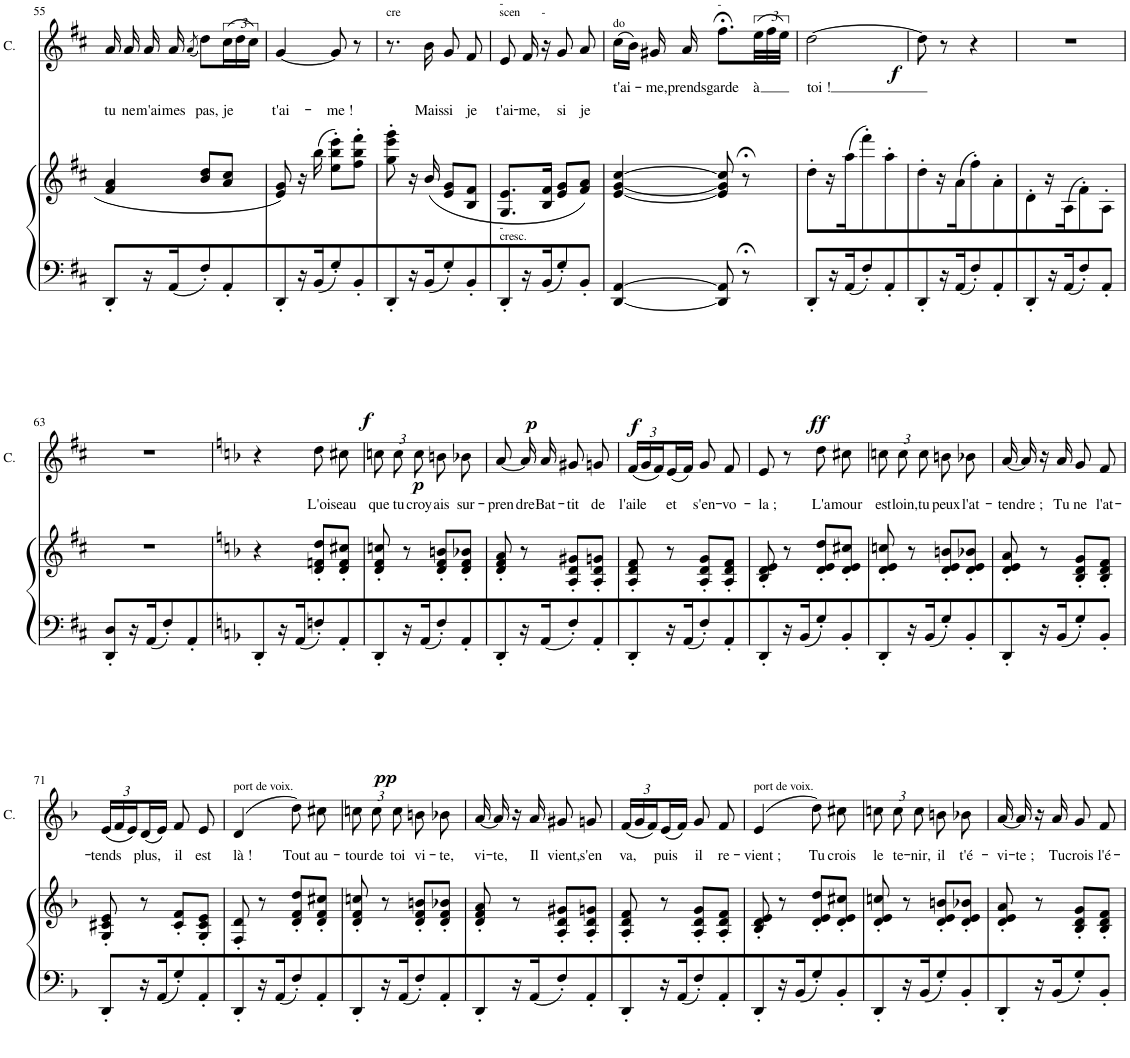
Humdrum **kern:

**kern	**kern	**dynam	**kern	**text	**dynam
*part2	*part2	*part2	*part1	*part1	*part1
*staff3	*staff2	*staff2/3	*staff1	*staff1	*staff1
*I"Piano	*	*	*I"CARMEN	*	*
*I'Pno	*	*	*I'C.	*	*
!!LO:PB:g=z
*clefF4	*clefG2	*	*clefG2	*	*
*k[f#c#]	*k[f#c#]	*	*k[f#c#]	*	*
*M2/4	*M2/4	*	*M2/4	*	*
=55	=55	=55	=55	=55	=55
!	!	!	!	!LO:LY:b	!
8DD'/L	4f#/ 4a/	.	16a/	tu	.
!	!	!	!	!LO:LY:b	!
.	.	.	16a/	ne	.
!	!	!	!	!LO:LY:b	!
16r	.	.	16a/	m'ai-	.
!	!	!	!	!LO:LY:b	!
16AA/J	.	.	16a/	-mes	.
.	.	.	(8qa/	.	.
!	!	!	!	!LO:LY:b	!
8F#'/	8b/ 8dd/L	.	8dd\L)	pas,	.
!	!	!	!	!LO:LY:b	!
8AA'/	8a/ 8cc#/J	.	(24cc#\L	je	.
.	.	.	24dd\	.	.
.	.	.	24cc#\JJ)	.	.
=56	=56	=56	=56	=56	=56
!	!	!	!	!LO:LY:b	!
8DD'/	8e/ 8g/	.	[4g/	t'ai-	.
16r	16r	.	.	.	.
!	!	!LO:DY:b=2	!	!	!
16BB/J	(16bb\	f	.	.	.
!	!	!	!	!LO:LY:b	!
8G'/	8ee\' 8bb\' 8eee\'L)	.	8g/]	-me !	.
8BB'/	8ff#\' 8bb\' 8fff#\'J	.	8r	.	.
=57	=57	=57	=57	=57	=57
!	!	!	!LO:TX:a:t=cre	!	!
8DD'/	8gg\' 8eee\' 8ggg\'	.	8.r	.	.
16r	16r	.	.	.	.
!	!	!LO:DY:b=2	!	!LO:LY:b	!
16BB/J	(16b/	p	16b\	Mais	.
!	!	!	!	!LO:LY:b	!
8G'/	8e/ 8g/L	.	8g/	si	.
!	!	!	!	!LO:LY:b	!
8BB'/	8B/ 8f#/J	.	8f#/	je	.
=58	=58	=58	=58	=58	=58
!	!	!	!LO:TX:a:t=scen	!	!
!	!	!	!LO:TX:a:t=-	!	!
!LO:TX:a:t=cresc.	!	!	!	!	!
!LO:TX:a:t=-	!	!	!	!	!
!	!	!	!	!LO:LY:b	!
8DD'/	8.G/ 8.e/L	.	8e/	t'ai-	.
!	!	!	!	!LO:LY:b	!
16r	.	.	16f#/	-me,	.
!	!	!	!LO:TX:a:t=-	!	!
16BB/J	16B/ 16f#/Jk	.	16r	.	.
!	!	!	!	!LO:LY:b	!
8G'/	8e/ 8g/L	.	8g/	si	.
!	!	!	!	!LO:LY:b	!
8BB'/J	8f#/ 8a/J)	.	8a/	je	.
=59	=59	=59	=59	=59	=59
!	!	!	!LO:TX:a:t=do	!	!
!	!	!LO:DY:b=2	!	!LO:LY:b	!
[4DD/ [4AA/	[4e/ [4g/ [4cc#/	f	(16cc#\LL	t'ai-	.
.	.	.	16b\JJ)	.	.
!	!	!	!	!LO:LY:b	!
.	.	.	16g#X/	-me,	.
!	!	!	!	!LO:LY:b	!
.	.	.	16a/	prends	.
!	!	!	!LO:TX:a:t=-	!	!
!	!	!	!	!LO:LY:b	!LO:DY:b
8DD/] 8AA/]	8e/] 8g/] 8cc#/]	.	8.ff#;<\L	garde	f
8r;<	8r;<	.	.	.	.
!	!	!	!	!LO:LY:b	!
.	.	.	(48ee\LL	à	.
.	.	.	48ff#\	.	.
.	.	.	48ee\JJJ)	.	.
=60	=60	=60	=60	=60	=60
!	!	!LO:DY:b=2	!	!LO:LY:b	!
8DD'/L	8dd'\L	ff	[2dd\	toi !	.
16r	16r	.	.	.	.
16AA/J	(16aa\J	.	.	.	.
8F#'/	8fff#'\)	.	.	.	.
8AA'/	8aa'\	.	.	.	.
=61	=61	=61	=61	=61	=61
8DD'/	8dd'\	.	8dd\]	.	.
16r	16r	.	8r	.	.
16AA/J	(16a\J	.	.	.	.
8F#'/	8ff#'\)	.	4r	.	.
8AA'/	8a'\	.	.	.	.
=62	=62	=62	=62	=62	=62
8DD'/	8d'\	.	2r	.	.
16r	16r	.	.	.	.
16AA/J	(16A\J	.	.	.	.
8F#'/	8f#'\)	.	.	.	.
8AA'/J	8A'\J	.	.	.	.
!!LO:LB:g=z
=63	=63	=63	=63	=63	=63
8DD/' 8D/'L	2r	.	2r	.	.
16r	.	.	.	.	.
16AA/J	.	.	.	.	.
8F#'/	.	.	.	.	.
8AA'/	.	.	.	.	.
=64	=64	=64	=64	=64	=64
*k[b-]	*k[b-]	*	*k[b-]	*	*
8DD'/	4r	.	4r	.	.
16r	.	.	.	.	.
!	!	!LO:DY:b=2	!	!	!
16AA/J	.	pp	.	.	.
!	!	!	!	!LO:LY:b	!LO:DY:b
8Fn'/	8d/' 8fn/' 8dd/'L	.	8dd\	L'oi-	p
!	!	!	!	!LO:LY:b	!
8AA'/	8d/' 8f/' 8cc#X/'J	.	8cc#X\	-seau	.
=65	=65	=65	=65	=65	=65
*	*	*	*Xbrackettup	*	*
!	!	!	!	!LO:LY:b	!
8DD'/	8d/' 8f/' 8ccn/'	.	12ccn\	que	.
!	!	!	!	!LO:LY:b	!
.	.	.	12cc\	tu	.
16r	8r	.	.	.	.
!	!	!	!	!LO:LY:b	!
.	.	.	12cc\	croy-	.
16AA/J	.	.	.	.	.
!	!	!	!	!LO:LY:b	!
8F'/	8d/' 8f/' 8bn/'L	.	8bn\	-ais	.
!	!	!	!	!LO:LY:b	!
8AA'/	8d/' 8f/' 8b-X/'J	.	8b-X\	sur-	.
=66	=66	=66	=66	=66	=66
!	!	!	!	!LO:LY:b	!
8DD'/	8d/' 8f/' 8a/'	.	[8a/	-pren-	.
!	!	!	!	!LO:LY:b	!
16r	8r	.	16a/]	-dre	.
!	!	!	!	!LO:LY:b	!
16AA/J	.	.	16a/	Bat-	.
!	!	!	!	!LO:LY:b	!
8F'/	8A/' 8d/' 8g#X/'L	.	8g#X/	-tit	.
!	!	!	!	!LO:LY:b	!
8AA'/	8A/' 8d/' 8gn/'J	.	8gn/	de	.
=67	=67	=67	=67	=67	=67
!	!	!	!	!LO:LY:b	!
8DD'/	8A/' 8d/' 8f/'	.	(24f/LL	l'aile	.
.	.	.	24g/	.	.
.	.	.	24f/)	.	.
!	!	!	!	!LO:LY:b	!
16r	8r	.	(16e/	et	.
16AA/J	.	.	16f/JJ)	.	.
!	!	!	!	!LO:LY:b	!
8F'/	8A/' 8d/' 8g/'L	.	8g/	s'en-	.
!	!	!	!	!LO:LY:b	!
8AA'/	8A/' 8d/' 8f/'J	.	8f/	-vo-	.
=68	=68	=68	=68	=68	=68
!	!	!	!	!LO:LY:b	!
8DD'/	8B-/' 8d/' 8e/'	.	8e/	-la ;	.
16r	8r	.	8r	.	.
16BB-/J	.	.	.	.	.
!	!	!	!	!LO:LY:b	!
8G'/	8d/' 8e/' 8dd/'L	.	8dd\	L'a-	.
!	!	!	!	!LO:LY:b	!
8BB-'/	8d/' 8e/' 8cc#X/'J	.	8cc#X\	-mour	.
=69	=69	=69	=69	=69	=69
!	!	!	!	!LO:LY:b	!
8DD'/	8d/' 8e/' 8ccn/'	.	12ccn\	est	.
!	!	!	!	!LO:LY:b	!
.	.	.	12cc\	loin,	.
16r	8r	.	.	.	.
!	!	!	!	!LO:LY:b	!
.	.	.	12cc\	tu	.
16BB-/J	.	.	.	.	.
!	!	!	!	!LO:LY:b	!
8G'/	8d/' 8e/' 8bn/'L	.	8bn\	peux	.
!	!	!	!	!LO:LY:b	!
8BB-'/	8d/' 8e/' 8b-X/'J	.	8b-X\	l'at-	.
=70	=70	=70	=70	=70	=70
!	!	!	!	!LO:LY:b	!
8DD'/	8d/' 8e/' 8a/'	.	[16a/	-ten-	.
!	!	!	!	!LO:LY:b	!
.	.	.	16a/]	-dre ;	.
16r	8r	.	16r	.	.
!	!	!	!	!LO:LY:b	!
16BB-/J	.	.	16a/	Tu	.
!	!	!	!	!LO:LY:b	!
8G'/	8B-/' 8d/' 8g/'L	.	8g/	ne	.
!	!	!	!	!LO:LY:b	!
8BB-'/J	8B-/' 8d/' 8f/'J	.	8f/	l'at-	.
!!LO:LB:g=z
=71	=71	=71	=71	=71	=71
!	!	!	!	!LO:LY:b	!
8DD'/L	8G/' 8c#X/' 8e/'	.	(24e/LL	-tends	.
.	.	.	24f/	.	.
.	.	.	24e/)	.	.
!	!	!	!	!LO:LY:b	!
16r	8r	.	(16d/	plus,	.
16AA/J	.	.	16e/JJ)	.	.
!	!	!	!	!LO:LY:b	!
8G'/	8c#/' 8f/'L	.	8f/	il	.
!	!	!	!	!LO:LY:b	!
8AA'/	8G/' 8c#/' 8e/'J	.	8e/	est	.
=72	=72	=72	=72	=72	=72
!	!	!	!LO:TX:a:t=port de voix.	!	!
!	!	!	!	!LO:LY:b	!
8DD'/	8F/' 8d/'	.	(4d/	là !	.
16r	8r	.	.	.	.
16AA/J	.	.	.	.	.
!	!	!	!	!LO:LY:b	!
8F'/	8d/' 8f/' 8dd/'L	.	8dd\)	Tout	.
!	!	!	!	!LO:LY:b	!
8AA'/	8d/' 8f/' 8cc#X/'J	.	8cc#X\	au-	.
=73	=73	=73	=73	=73	=73
!	!	!	!	!LO:LY:b	!
8DD'/	8d/' 8f/' 8ccn/'	.	12ccn\	-tour	.
!	!	!	!	!LO:LY:b	!
.	.	.	12cc\	de	.
16r	8r	.	.	.	.
!	!	!	!	!LO:LY:b	!
.	.	.	12cc\	toi	.
16AA/J	.	.	.	.	.
!	!	!	!	!LO:LY:b	!
8F'/	8d/' 8f/' 8bn/'L	.	8bn\	vi-	.
!	!	!	!	!LO:LY:b	!
8AA'/	8d/' 8f/' 8b-X/'J	.	8b-X\	-te,	.
=74	=74	=74	=74	=74	=74
!	!	!	!	!LO:LY:b	!
8DD'/	8d/' 8f/' 8a/'	.	[16a/	vi-	.
!	!	!	!	!LO:LY:b	!
.	.	.	16a/]	-te,	.
16r	8r	.	16r	.	.
!	!	!	!	!LO:LY:b	!
16AA/J	.	.	16a/	Il	.
!	!	!	!	!LO:LY:b	!
8F'/	8A/' 8d/' 8g#X/'L	.	8g#X/	vient,	.
!	!	!	!	!LO:LY:b	!
8AA'/	8A/' 8d/' 8gn/'J	.	8gn/	s'en	.
=75	=75	=75	=75	=75	=75
!	!	!	!	!LO:LY:b	!
8DD'/	8A/' 8d/' 8f/'	.	(24f/LL	va,	.
.	.	.	24g/	.	.
.	.	.	24f/)	.	.
!	!	!	!	!LO:LY:b	!
16r	8r	.	(16e/	puis	.
16AA/J	.	.	16f/JJ)	.	.
!	!	!	!	!LO:LY:b	!
8F'/	8A/' 8d/' 8g/'L	.	8g/	il	.
!	!	!	!	!LO:LY:b	!
8AA'/	8A/' 8d/' 8f/'J	.	8f/	re-	.
=76	=76	=76	=76	=76	=76
!	!	!	!LO:TX:a:t=port de voix.	!	!
!	!	!	!	!LO:LY:b	!
8DD'/	8B-/' 8d/' 8e/'	.	(4e/	-vient ;	.
16r	8r	.	.	.	.
16BB-/J	.	.	.	.	.
!	!	!	!	!LO:LY:b	!
8G'/	8d/' 8e/' 8dd/'L	.	8dd\)	Tu	.
!	!	!	!	!LO:LY:b	!
8BB-'/	8d/' 8e/' 8cc#X/'J	.	8cc#X\	crois	.
=77	=77	=77	=77	=77	=77
!	!	!	!	!LO:LY:b	!
8DD'/	8d/' 8e/' 8ccn/'	.	12ccn\	le	.
!	!	!	!	!LO:LY:b	!
.	.	.	12cc\	te-	.
16r	8r	.	.	.	.
!	!	!	!	!LO:LY:b	!
.	.	.	12cc\	-nir,	.
16BB-/J	.	.	.	.	.
!	!	!	!	!LO:LY:b	!
8G'/	8d/' 8e/' 8bn/'L	.	8bn\	il	.
!	!	!	!	!LO:LY:b	!
8BB-'/	8d/' 8e/' 8b-X/'J	.	8b-X\	t'é-	.
=78	=78	=78	=78	=78	=78
!	!	!	!	!LO:LY:b	!
8DD'/	8d/' 8e/' 8a/'	.	[16a/	-vi-	.
!	!	!	!	!LO:LY:b	!
.	.	.	16a/]	-te ;	.
16r	8r	.	16r	.	.
!	!	!	!	!LO:LY:b	!
16BB-/J	.	.	16a/	Tu	.
!	!	!	!	!LO:LY:b	!
8G'/	8B-/' 8d/' 8g/'L	.	8g/	crois	.
!	!	!	!	!LO:LY:b	!
8BB-'/J	8B-/' 8d/' 8f/'J	.	8f/	l'é-	.
=	=	=	=	=	=
*-	*-	*-	*-	*-	*-
